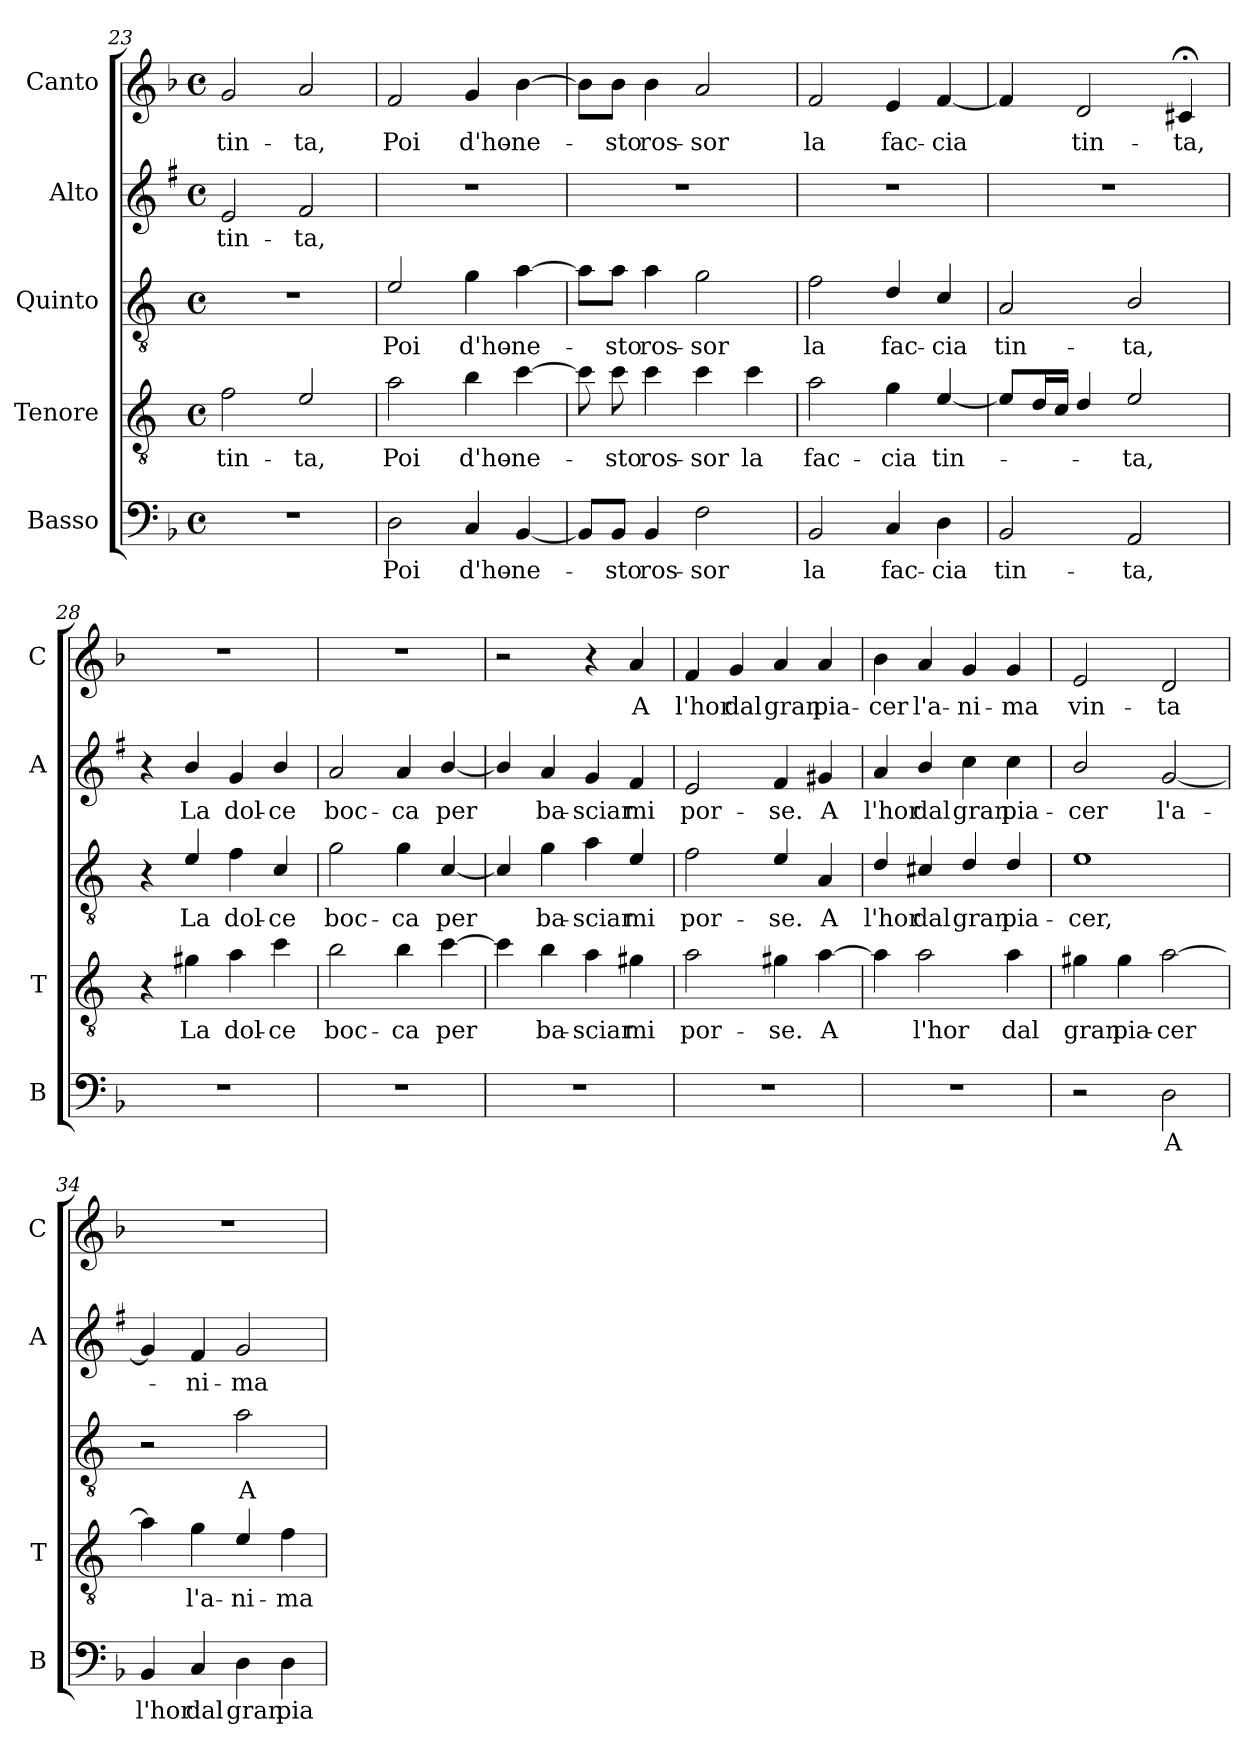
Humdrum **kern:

**kern	**text	**kern	**text	**kern	**text	**kern	**text	**kern	**text
*part5	*part5	*part4	*part4	*part3	*part3	*part2	*part2	*part1	*part1
*staff5	*staff5	*staff4	*staff4	*staff3	*staff3	*staff2	*staff2	*staff1	*staff1
*I"Basso	*	*I"Tenore	*	*I"Quinto	*	*I"Alto	*	*I"Canto	*
*I'B	*	*I'T	*	*	*	*I'A	*	*I'C	*
*clefF4	*	*clefGv2	*	*clefGv2	*	*clefG2	*	*clefG2	*
*	*	*ITrd4c7	*	*ITrd4c7	*	*ITrd1c2	*	*	*
*k[b-]	*	*k[b-]	*	*k[b-]	*	*k[b-]	*	*k[b-]	*
*F:	*	*F:	*	*F:	*	*F:	*	*F:	*
*M4/4	*	*M4/4	*	*M4/4	*	*M4/4	*	*M4/4	*
*met(c)	*	*met(c)	*	*met(c)	*	*met(c)	*	*met(c)	*
=23	=23	=23	=23	=23	=23	=23	=23	=23	=23
!	!	!	!LO:LY:b	!	!	!	!LO:LY:b	!	!LO:LY:b
1r	.	2B-\	tin-	1r	.	2d/	tin-	2g/	tin-
!	!	!	!LO:LY:b	!	!	!	!LO:LY:b	!	!LO:LY:b
.	.	2A/	-ta,	.	.	2e/	-ta,	2a/	-ta,
=24	=24	=24	=24	=24	=24	=24	=24	=24	=24
!	!LO:LY:b	!	!LO:LY:b	!	!LO:LY:b	!	!	!	!LO:LY:b
2D\	Poi	2d\	Poi	2A/	Poi	1r	.	2f/	Poi
!	!LO:LY:b	!	!LO:LY:b	!	!LO:LY:b	!	!	!	!LO:LY:b
4C/	d'ho-	4e\	d'ho-	4c\	d'ho-	.	.	4g/	d'ho-
!	!LO:LY:b	!	!LO:LY:b	!	!LO:LY:b	!	!	!	!LO:LY:b
[4BB-/	-ne-	[4f\	-ne-	[4d\	-ne-	.	.	[4b-\	-ne-
=25	=25	=25	=25	=25	=25	=25	=25	=25	=25
8BB-/L]	.	8f\]	.	8d\L]	.	1r	.	8b-\L]	.
!	!LO:LY:b	!	!LO:LY:b	!	!LO:LY:b	!	!	!	!LO:LY:b
8BB-/J	-sto	8f\	-sto	8d\J	-sto	.	.	8b-\J	-sto
!	!LO:LY:b	!	!LO:LY:b	!	!LO:LY:b	!	!	!	!LO:LY:b
4BB-/	ros-	4f\	ros-	4d\	ros-	.	.	4b-\	ros-
!	!LO:LY:b	!	!LO:LY:b	!	!LO:LY:b	!	!	!	!LO:LY:b
2F\	-sor	4f\	-sor	2c\	-sor	.	.	2a/	-sor
!	!	!	!LO:LY:b	!	!	!	!	!	!
.	.	4f\	la	.	.	.	.	.	.
=26	=26	=26	=26	=26	=26	=26	=26	=26	=26
!	!LO:LY:b	!	!LO:LY:b	!	!LO:LY:b	!	!	!	!LO:LY:b
2BB-/	la	2d\	fac-	2B-\	la	1r	.	2f/	la
!	!LO:LY:b	!	!LO:LY:b	!	!LO:LY:b	!	!	!	!LO:LY:b
4C/	fac-	4c\	-cia	4G/	fac-	.	.	4e/	fac-
!	!LO:LY:b	!	!LO:LY:b	!	!LO:LY:b	!	!	!	!LO:LY:b
4D\	-cia	[4A/	tin-	4F/	-cia	.	.	[4f/	-cia
=27	=27	=27	=27	=27	=27	=27	=27	=27	=27
!	!LO:LY:b	!	!	!	!LO:LY:b	!	!	!	!
2BB-/	tin-	8A/L]	.	2D/	tin-	1r	.	4f/]	.
.	.	16G/L	.	.	.	.	.	.	.
.	.	16F/JJ	.	.	.	.	.	.	.
!	!	!	!	!	!	!	!	!	!LO:LY:b
.	.	4G/	.	.	.	.	.	2d/	tin-
!	!LO:LY:b	!	!LO:LY:b	!	!LO:LY:b	!	!	!	!
2AA/	-ta,	2A/	-ta,	2E/	-ta,	.	.	.	.
!	!	!	!	!	!	!	!	!	!LO:LY:b
.	.	.	.	.	.	.	.	4c#X;</	-ta,
!!LO:LB:g=z
=28	=28	=28	=28	=28	=28	=28	=28	=28	=28
1r	.	4r	.	4r	.	4r	.	1r	.
!	!	!	!LO:LY:b	!	!LO:LY:b	!	!LO:LY:b	!	!
.	.	4c#X\	La	4A/	La	4a/	La	.	.
!	!	!	!LO:LY:b	!	!LO:LY:b	!	!LO:LY:b	!	!
.	.	4d\	dol-	4B-\	dol-	4f/	dol-	.	.
!	!	!	!LO:LY:b	!	!LO:LY:b	!	!LO:LY:b	!	!
.	.	4f\	-ce	4F/	-ce	4a/	-ce	.	.
=29	=29	=29	=29	=29	=29	=29	=29	=29	=29
!	!	!	!LO:LY:b	!	!LO:LY:b	!	!LO:LY:b	!	!
1r	.	2e\	boc-	2c\	boc-	2g/	boc-	1r	.
!	!	!	!LO:LY:b	!	!LO:LY:b	!	!LO:LY:b	!	!
.	.	4e\	-ca	4c\	-ca	4g/	-ca	.	.
!	!	!	!LO:LY:b	!	!LO:LY:b	!	!LO:LY:b	!	!
.	.	[4f\	per	[4F/	per	[4a/	per	.	.
=30	=30	=30	=30	=30	=30	=30	=30	=30	=30
1r	.	4f\]	.	4F/]	.	4a/]	.	2r	.
!	!	!	!LO:LY:b	!	!LO:LY:b	!	!LO:LY:b	!	!
.	.	4e\	ba-	4c\	ba-	4g/	ba-	.	.
!	!	!	!LO:LY:b	!	!LO:LY:b	!	!LO:LY:b	!	!
.	.	4d\	-sciar	4d\	-sciar	4f/	-sciar	4r	.
!	!	!	!LO:LY:b	!	!LO:LY:b	!	!LO:LY:b	!	!LO:LY:b
.	.	4c#X\	mi	4A/	mi	4e/	mi	4a/	A
=31	=31	=31	=31	=31	=31	=31	=31	=31	=31
!	!	!	!LO:LY:b	!	!LO:LY:b	!	!LO:LY:b	!	!LO:LY:b
1r	.	2d\	por-	2B-\	por-	2d/	por-	4f/	l'hor
!	!	!	!	!	!	!	!	!	!LO:LY:b
.	.	.	.	.	.	.	.	4g/	dal
!	!	!	!LO:LY:b	!	!LO:LY:b	!	!LO:LY:b	!	!LO:LY:b
.	.	4c#X\	-se.	4A/	-se.	4e/	-se.	4a/	gran
!	!	!	!LO:LY:b	!	!LO:LY:b	!	!LO:LY:b	!	!LO:LY:b
.	.	[4d\	A	4D/	A	4f#X/	A	4a/	pia-
=32	=32	=32	=32	=32	=32	=32	=32	=32	=32
!	!	!	!	!	!LO:LY:b	!	!LO:LY:b	!	!LO:LY:b
1r	.	4d\]	.	4G/	l'hor	4g/	l'hor	4b-\	-cer
!	!	!	!LO:LY:b	!	!LO:LY:b	!	!LO:LY:b	!	!LO:LY:b
.	.	2d\	l'hor	4F#X/	dal	4a/	dal	4a/	l'a-
!	!	!	!	!	!LO:LY:b	!	!LO:LY:b	!	!LO:LY:b
.	.	.	.	4G/	gran	4b-\	gran	4g/	-ni-
!	!	!	!LO:LY:b	!	!LO:LY:b	!	!LO:LY:b	!	!LO:LY:b
.	.	4d\	dal	4G/	pia-	4b-\	pia-	4g/	-ma
=33	=33	=33	=33	=33	=33	=33	=33	=33	=33
!	!	!	!LO:LY:b	!	!LO:LY:b	!	!LO:LY:b	!	!LO:LY:b
2r	.	4c#X\	gran	1A	-cer,	2a/	-cer	2e/	vin-
!	!	!	!LO:LY:b	!	!	!	!	!	!
.	.	4c#\	pia-	.	.	.	.	.	.
!	!LO:LY:b	!	!LO:LY:b	!	!	!	!LO:LY:b	!	!LO:LY:b
2D\	A	[2d\	-cer	.	.	[2f/	l'a-	2d/	-ta
=34	=34	=34	=34	=34	=34	=34	=34	=34	=34
!	!LO:LY:b	!	!	!	!	!	!	!	!
4BB-/	l'hor	4d\]	.	2r	.	4f/]	.	1r	.
!	!LO:LY:b	!	!LO:LY:b	!	!	!	!LO:LY:b	!	!
4C/	dal	4c\	l'a-	.	.	4e/	-ni-	.	.
!	!LO:LY:b	!	!LO:LY:b	!	!LO:LY:b	!	!LO:LY:b	!	!
4D\	gran	4A/	-ni-	2d\	A	2f/	-ma	.	.
!	!LO:LY:b	!	!LO:LY:b	!	!	!	!	!	!
4D\	pia-	4B-\	-ma	.	.	.	.	.	.
=	=	=	=	=	=	=	=	=	=
*-	*-	*-	*-	*-	*-	*-	*-	*-	*-
